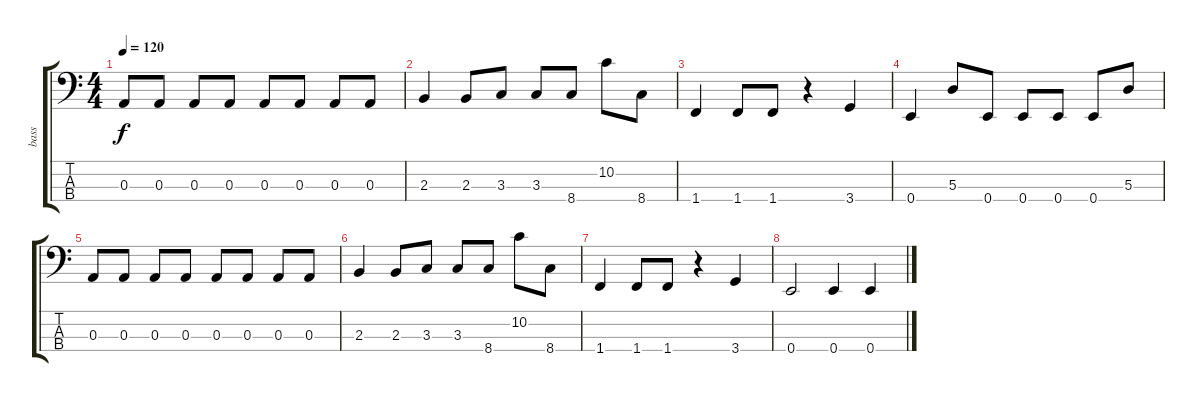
\track ("bass" "bass") {instrument electricbasspick}
\staff {score tabs}
\tuning (G2 D2 A1 E1) {hide}
\ts (4 4)
\tempo 120
\clef f4
\ks c
0.3.8{dy f} 0.3.8 0.3.8 0.3.8 0.3.8 0.3.8 0.3.8 0.3.8 |
2.3.4 2.3.8 3.3.8 3.3.8 8.4.8 10.2.8 8.4.8 |
1.4.4 1.4.8 1.4.8 r.4 3.4.4 |
0.4.4 5.3.8 0.4.8 0.4.8 0.4.8 0.4.8 5.3.8 |
0.3.8 0.3.8 0.3.8 0.3.8 0.3.8 0.3.8 0.3.8 0.3.8 |
2.3.4 2.3.8 3.3.8 3.3.8 8.4.8 10.2.8 8.4.8 |
1.4.4 1.4.8 1.4.8 r.4 3.4.4 |
0.4.2 0.4.4 0.4.4
